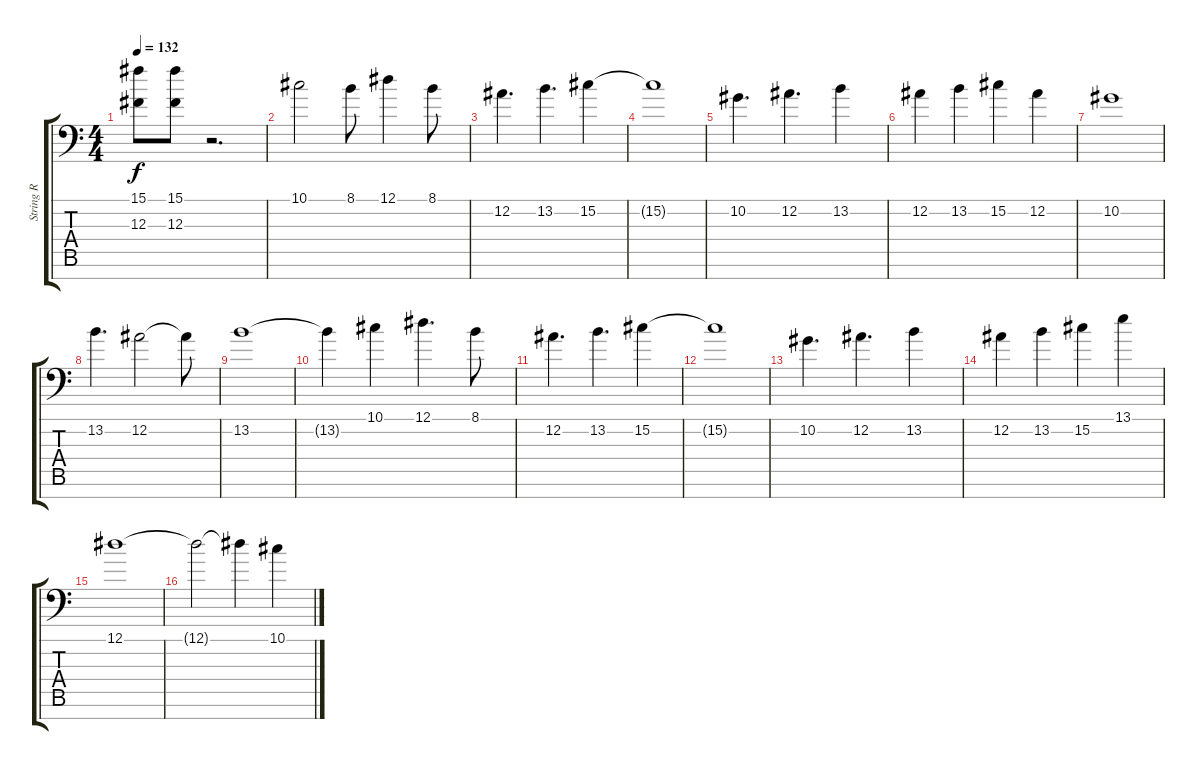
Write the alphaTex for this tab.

\track ("String R" "String R") {instrument stringensemble1}
\staff {score tabs}
\tuning (Eb4 Bb3 Gb3 Db3 Ab2 Eb2 Bb1) {hide}
\ts (4 4)
\tempo 132
\clef f4
\ks c
(15.1 12.3).8{dy f} (15.1 12.3).8 r.2{d} |
10.1.2 8.1.8 12.1.4 8.1.8 |
12.2.4{d} 13.2.4{d} 15.2.4 |
15.2{t}.1 |
10.2.4{d} 12.2.4{d} 13.2.4 |
12.2.4 13.2.4 15.2.4 12.2.4 |
10.2.1 |
13.2.4{d} 12.2.2 12.2{t}.8 |
13.2.1 |
13.2{t}.4 10.1.4 12.1.4{d} 8.1.8 |
12.2.4{d} 13.2.4{d} 15.2.4 |
15.2{t}.1 |
10.2.4{d} 12.2.4{d} 13.2.4 |
12.2.4 13.2.4 15.2.4 13.1.4 |
12.1.1 |
12.1{t}.2 12.1{t}.4 10.1.4
